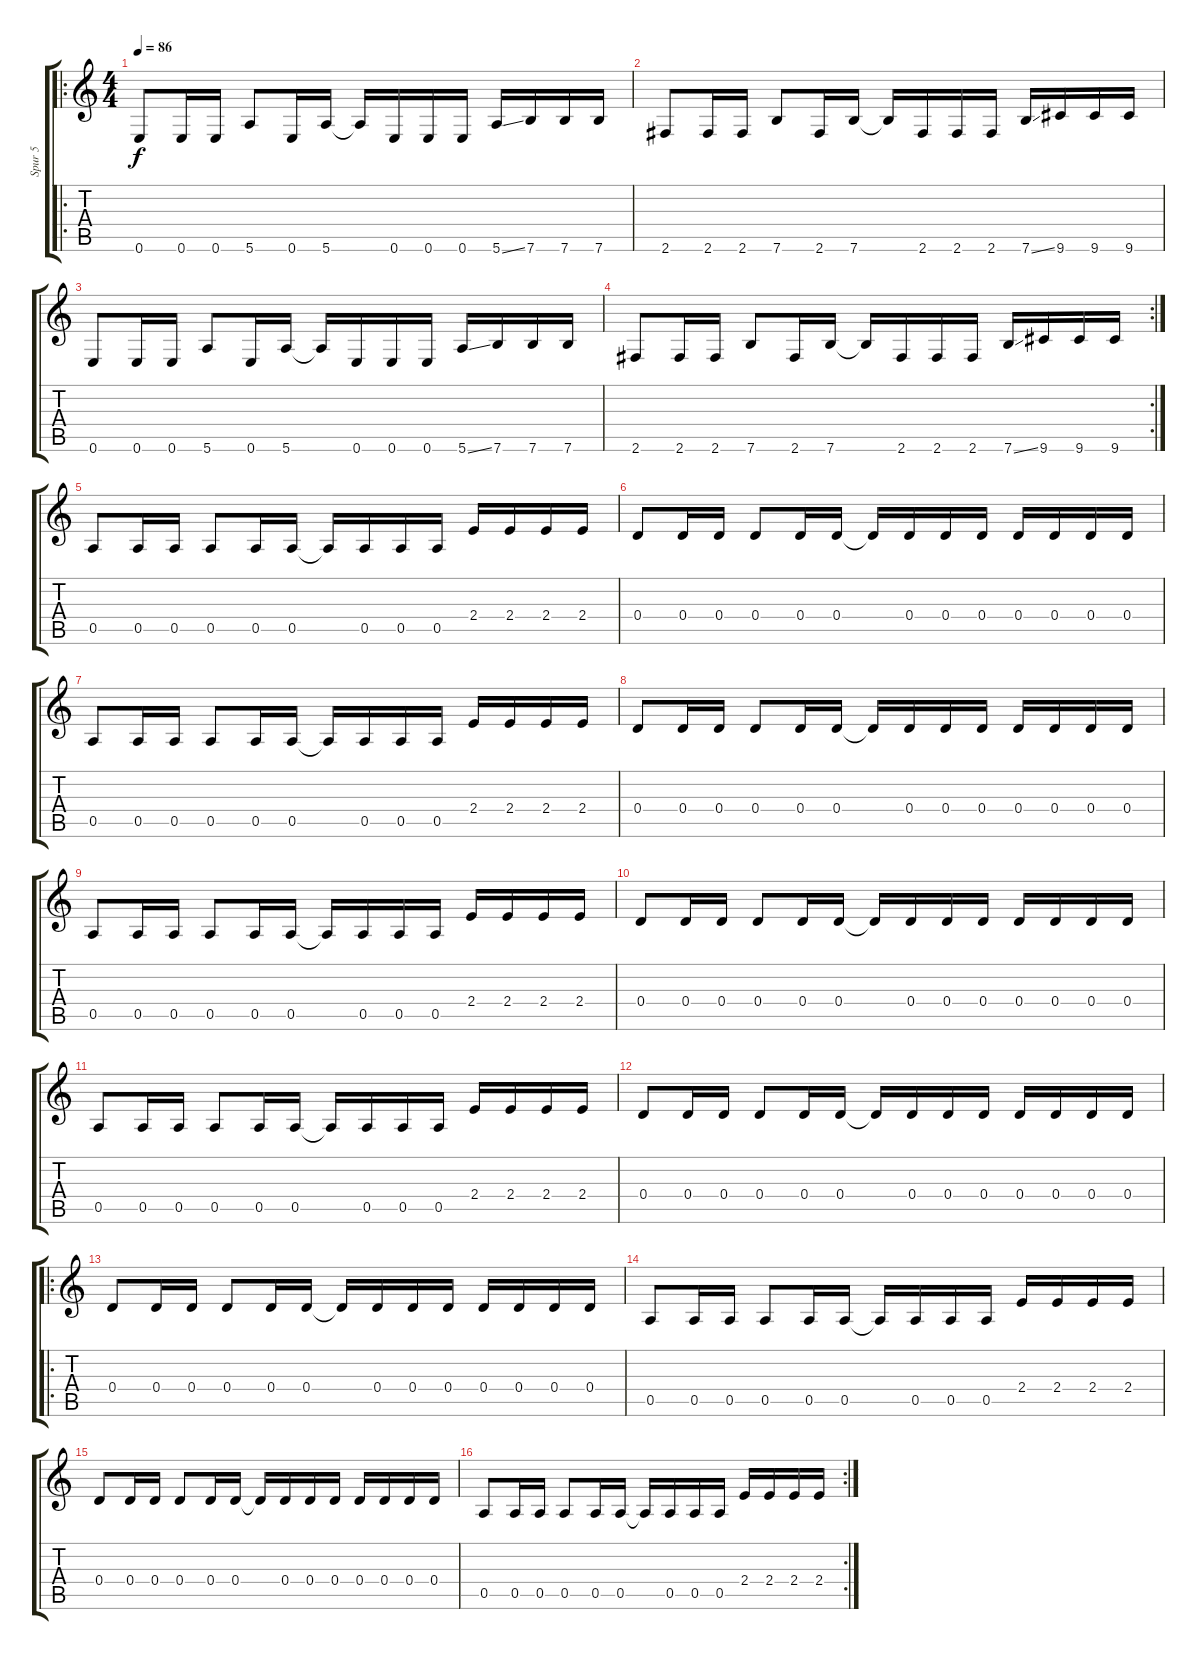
\track ("Spur 5" "Spur 5") {instrument electricbassfinger}
\staff {score tabs}
\tuning (E4 B3 G3 D3 A2 E2) {hide}
\ro
\ts (4 4)
\tempo 86
\clef g2
\ks c
0.6.8{dy f} 0.6.16 0.6.16 5.6.8 0.6.16 5.6.16 5.6{t}.16 0.6.16 0.6.16 0.6.16 5.6{ss}.16 7.6.16 7.6.16 7.6.16 |
2.6.8 2.6.16 2.6.16 7.6.8 2.6.16 7.6.16 7.6{t}.16 2.6.16 2.6.16 2.6.16 7.6{ss}.16 9.6.16 9.6.16 9.6.16 |
0.6.8 0.6.16 0.6.16 5.6.8 0.6.16 5.6.16 5.6{t}.16 0.6.16 0.6.16 0.6.16 5.6{ss}.16 7.6.16 7.6.16 7.6.16 |
\rc 2
2.6.8 2.6.16 2.6.16 7.6.8 2.6.16 7.6.16 7.6{t}.16 2.6.16 2.6.16 2.6.16 7.6{ss}.16 9.6.16 9.6.16 9.6.16 |
0.5.8 0.5.16 0.5.16 0.5.8 0.5.16 0.5.16 0.5{t}.16 0.5.16 0.5.16 0.5.16 2.4.16 2.4.16 2.4.16 2.4.16 |
0.4.8 0.4.16 0.4.16 0.4.8 0.4.16 0.4.16 0.4{t}.16 0.4.16 0.4.16 0.4.16 0.4.16 0.4.16 0.4.16 0.4.16 |
0.5.8 0.5.16 0.5.16 0.5.8 0.5.16 0.5.16 0.5{t}.16 0.5.16 0.5.16 0.5.16 2.4.16 2.4.16 2.4.16 2.4.16 |
0.4.8 0.4.16 0.4.16 0.4.8 0.4.16 0.4.16 0.4{t}.16 0.4.16 0.4.16 0.4.16 0.4.16 0.4.16 0.4.16 0.4.16 |
0.5.8 0.5.16 0.5.16 0.5.8 0.5.16 0.5.16 0.5{t}.16 0.5.16 0.5.16 0.5.16 2.4.16 2.4.16 2.4.16 2.4.16 |
0.4.8 0.4.16 0.4.16 0.4.8 0.4.16 0.4.16 0.4{t}.16 0.4.16 0.4.16 0.4.16 0.4.16 0.4.16 0.4.16 0.4.16 |
0.5.8 0.5.16 0.5.16 0.5.8 0.5.16 0.5.16 0.5{t}.16 0.5.16 0.5.16 0.5.16 2.4.16 2.4.16 2.4.16 2.4.16 |
0.4.8 0.4.16 0.4.16 0.4.8 0.4.16 0.4.16 0.4{t}.16 0.4.16 0.4.16 0.4.16 0.4.16 0.4.16 0.4.16 0.4.16 |
\ro
0.4.8 0.4.16 0.4.16 0.4.8 0.4.16 0.4.16 0.4{t}.16 0.4.16 0.4.16 0.4.16 0.4.16 0.4.16 0.4.16 0.4.16 |
0.5.8 0.5.16 0.5.16 0.5.8 0.5.16 0.5.16 0.5{t}.16 0.5.16 0.5.16 0.5.16 2.4.16 2.4.16 2.4.16 2.4.16 |
0.4.8 0.4.16 0.4.16 0.4.8 0.4.16 0.4.16 0.4{t}.16 0.4.16 0.4.16 0.4.16 0.4.16 0.4.16 0.4.16 0.4.16 |
\rc 2
0.5.8 0.5.16 0.5.16 0.5.8 0.5.16 0.5.16 0.5{t}.16 0.5.16 0.5.16 0.5.16 2.4.16 2.4.16 2.4.16 2.4.16
